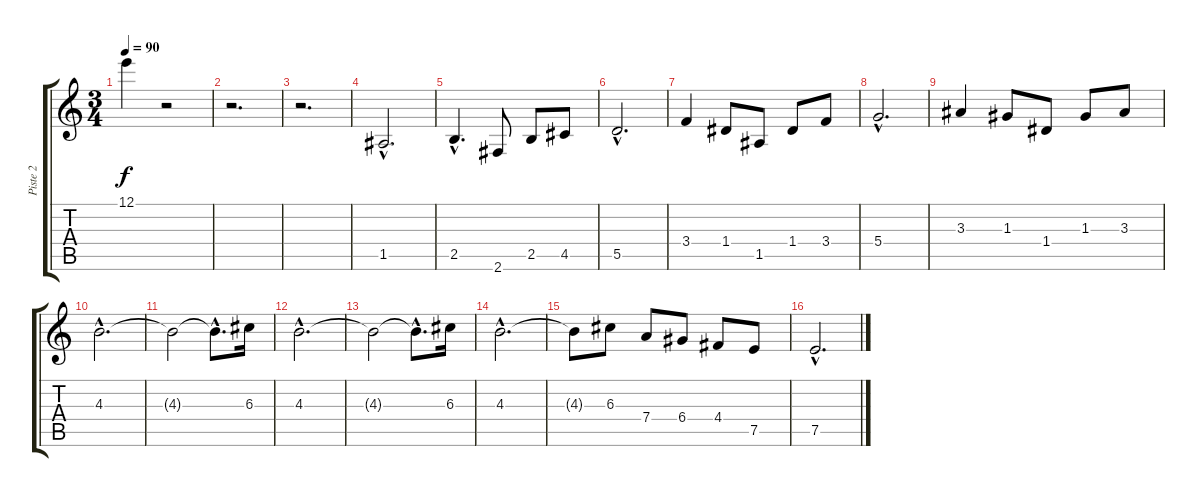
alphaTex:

\track ("Piste 2" "Piste 2") {instrument acousticguitarnylon}
\staff {score tabs}
\tuning (E4 B3 G3 D3 A2 E2) {hide}
\ts (3 4)
\tempo 90
\clef g2
\ks c
12.1.4{dy f} r.2 |
r.2{d} |
r.2{d} |
1.5{hac}.2{d} |
2.5{hac}.4{d} 2.6.8 2.5.8 4.5.8 |
5.5{hac}.2{d} |
3.4.4 1.4.8 1.5.8 1.4.8 3.4.8 |
5.4{hac}.2{d} |
3.3.4 1.3.8 1.4.8 1.3.8 3.3.8 |
4.3{hac}.2{d} |
4.3{t}.2 4.3{hac t}.8{d} 6.3.16 |
4.3{hac}.2{d} |
4.3{t}.2 4.3{hac t}.8{d} 6.3.16 |
4.3{hac}.2{d} |
4.3{t}.8 6.3.8 7.4.8 6.4.8 4.4.8 7.5.8 |
7.5{hac}.2{d}
